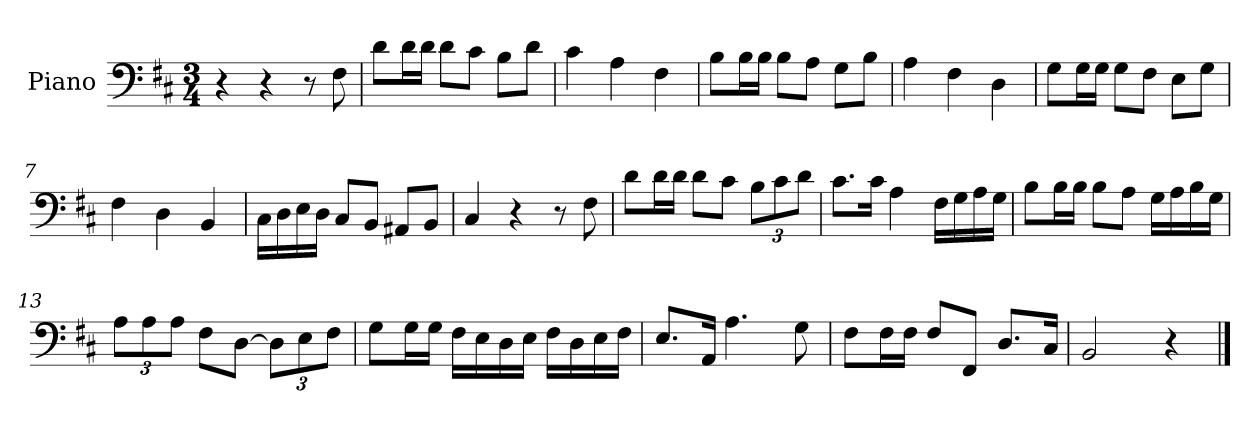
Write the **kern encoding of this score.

**kern
*part1
*staff1
*I"Piano
*I'Pno
*clefF4
*k[f#c#]
*b:
*M3/4
=1
4r
4r
8r
8F#\
=2
8d\L
16d\L
16d\JJ
8d\L
8c#\J
8B\L
8d\J
=3
4c#\
4A\
4F#\
=4
8B\L
16B\L
16B\JJ
8B\L
8A\J
8G\L
8B\J
=5
4A\
4F#\
4D\
=6
8G\L
16G\L
16G\JJ
8G\L
8F#\J
8E\L
8G\J
=7
4F#\
4D\
4BB/
=8
16C#\LL
16D\
16E\
16D\JJ
8C#/L
8BB/J
8AA#X/L
8BB/J
=9
4C#/
4r
8r
8F#\
=10
8d\L
16d\L
16d\JJ
8d\L
8c#\J
12B\L
12c#\
12d\J
=11
8.c#\L
16c#\Jk
4A\
16F#\LL
16G\
16A\
16G\JJ
=12
8B\L
16B\L
16B\JJ
8B\L
8A\J
16G\LL
16A\
16B\
16G\JJ
=13
12A\L
12A\
12A\J
8F#\L
[8D\J
12D\L]
12E\
12F#\J
=14
8G\L
16G\L
16G\JJ
16F#\LL
16E\
16D\
16E\JJ
16F#\LL
16D\
16E\
16F#\JJ
=15
8.E/L
16AA/Jk
4.A\
8G\
=16
8F#\L
16F#\L
16F#\JJ
8F#/L
8FF#/J
8.D/L
16C#/Jk
=17
2BB/
4r
==
*-
